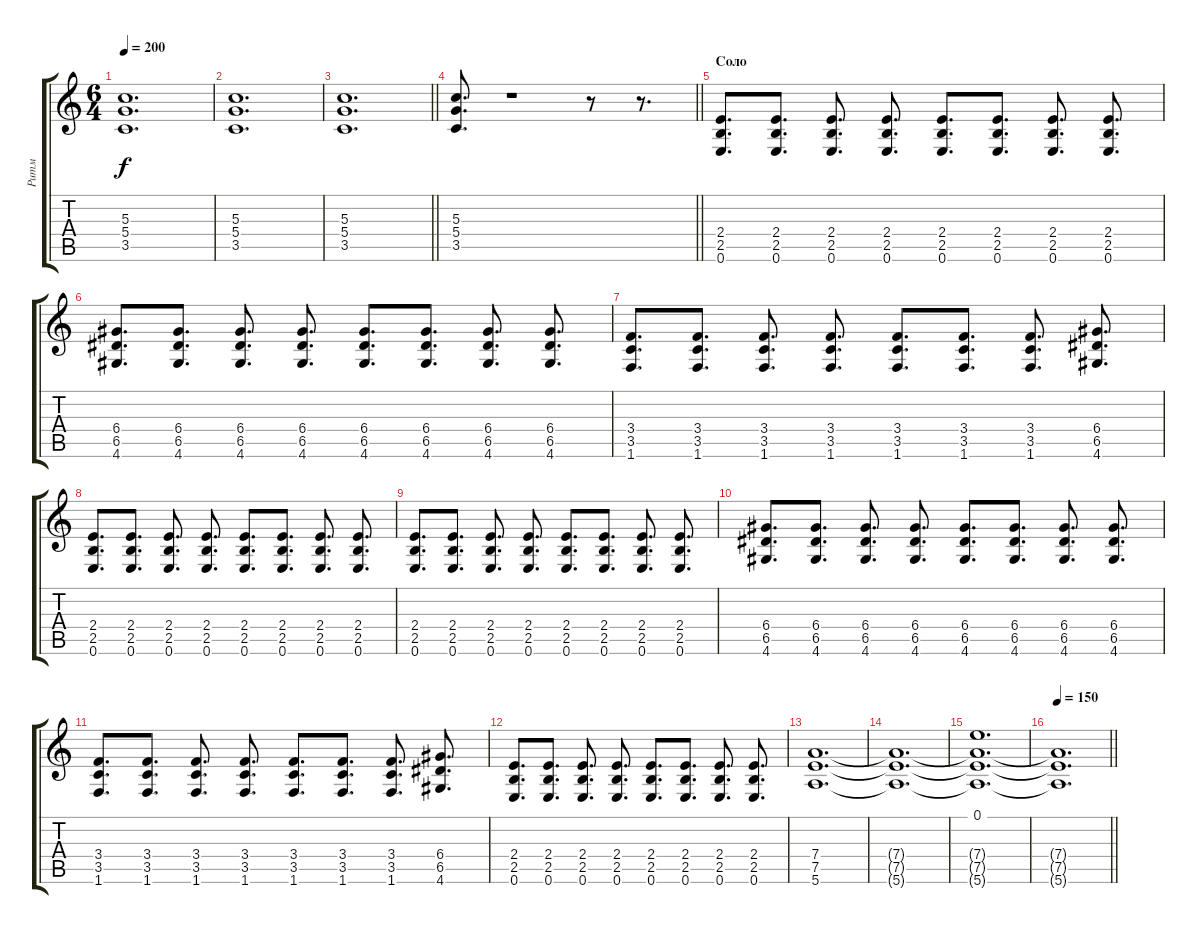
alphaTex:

\track ("Ритм" "Ритм") {instrument overdrivenguitar}
\staff {score tabs}
\tuning (E4 B3 G3 D3 A2 E2) {hide}
\ts (6 4)
\tempo 200
\clef g2
\ks c
(5.3 5.4 3.5).1{d dy f} |
(5.3 5.4 3.5).1{d} |
\barLineRight lightlight
(5.3 5.4 3.5).1{d} |
\barLineRight lightlight
(5.3 5.4 3.5).8{d} r.1 r.8 r.8{d} |
\section ("" "Соло")
(2.4 2.5 0.6).8{d} (2.4 2.5 0.6).8{d} (2.4 2.5 0.6).8{d} (2.4 2.5 0.6).8{d} (2.4 2.5 0.6).8{d} (2.4 2.5 0.6).8{d} (2.4 2.5 0.6).8{d} (2.4 2.5 0.6).8{d} |
(6.4 6.5 4.6).8{d} (6.4 6.5 4.6).8{d} (6.4 6.5 4.6).8{d} (6.4 6.5 4.6).8{d} (6.4 6.5 4.6).8{d} (6.4 6.5 4.6).8{d} (6.4 6.5 4.6).8{d} (6.4 6.5 4.6).8{d} |
(3.4 3.5 1.6).8{d} (3.4 3.5 1.6).8{d} (3.4 3.5 1.6).8{d} (3.4 3.5 1.6).8{d} (3.4 3.5 1.6).8{d} (3.4 3.5 1.6).8{d} (3.4 3.5 1.6).8{d} (6.4 6.5 4.6).8{d} |
(2.4 2.5 0.6).8{d} (2.4 2.5 0.6).8{d} (2.4 2.5 0.6).8{d} (2.4 2.5 0.6).8{d} (2.4 2.5 0.6).8{d} (2.4 2.5 0.6).8{d} (2.4 2.5 0.6).8{d} (2.4 2.5 0.6).8{d} |
(2.4 2.5 0.6).8{d} (2.4 2.5 0.6).8{d} (2.4 2.5 0.6).8{d} (2.4 2.5 0.6).8{d} (2.4 2.5 0.6).8{d} (2.4 2.5 0.6).8{d} (2.4 2.5 0.6).8{d} (2.4 2.5 0.6).8{d} |
(6.4 6.5 4.6).8{d} (6.4 6.5 4.6).8{d} (6.4 6.5 4.6).8{d} (6.4 6.5 4.6).8{d} (6.4 6.5 4.6).8{d} (6.4 6.5 4.6).8{d} (6.4 6.5 4.6).8{d} (6.4 6.5 4.6).8{d} |
(3.4 3.5 1.6).8{d} (3.4 3.5 1.6).8{d} (3.4 3.5 1.6).8{d} (3.4 3.5 1.6).8{d} (3.4 3.5 1.6).8{d} (3.4 3.5 1.6).8{d} (3.4 3.5 1.6).8{d} (6.4 6.5 4.6).8{d} |
(2.4 2.5 0.6).8{d} (2.4 2.5 0.6).8{d} (2.4 2.5 0.6).8{d} (2.4 2.5 0.6).8{d} (2.4 2.5 0.6).8{d} (2.4 2.5 0.6).8{d} (2.4 2.5 0.6).8{d} (2.4 2.5 0.6).8{d} |
(7.4 7.5 5.6).1{d} |
(7.4{t} 7.5{t} 5.6{t}).1{d volume 0} |
(0.1 7.4{t} 7.5{t} 5.6{t}).1{d} |
\tempo 150
\barLineRight lightlight
(7.4{t} 7.5{t} 5.6{t}).1{d}
